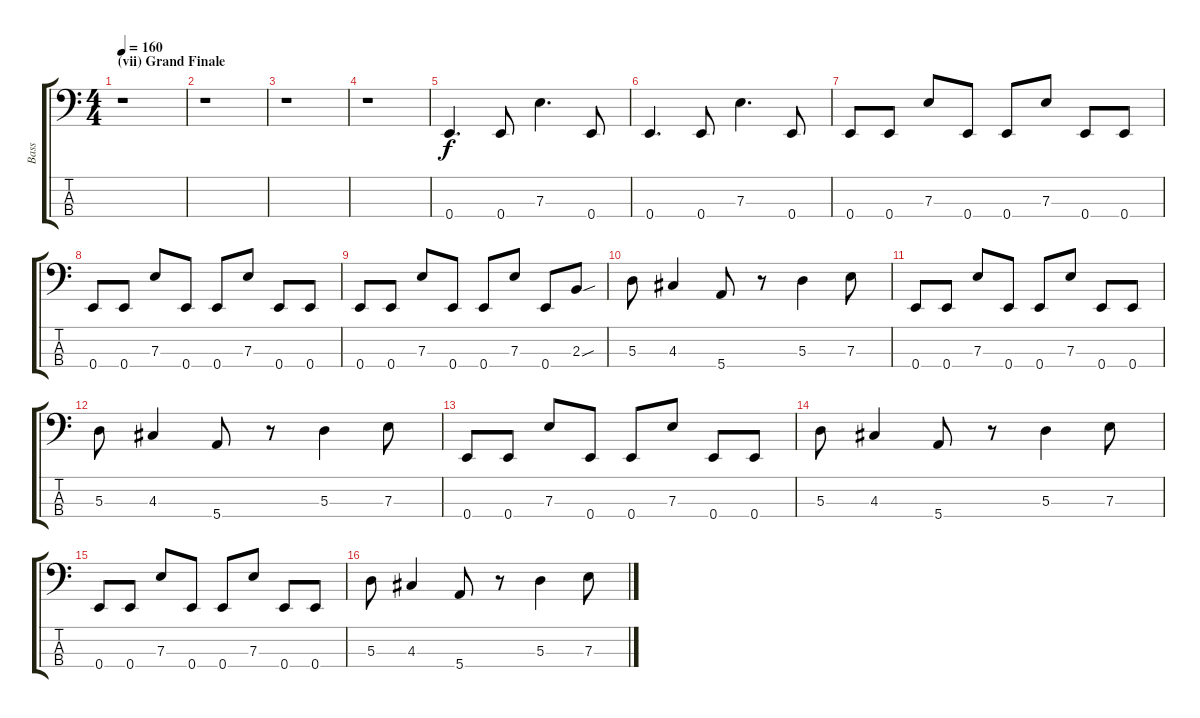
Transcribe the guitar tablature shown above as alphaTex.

\track ("Bass" "Bass") {instrument electricbassfinger}
\staff {score tabs}
\tuning (G2 D2 A1 E1) {hide}
\ts (4 4)
\section ("" "(vii) Grand Finale")
\tempo 160
\clef f4
\ks c
r.1{dy f} |
r.1 |
r.1 |
r.1 |
0.4.4{d} 0.4.8 7.3.4{d} 0.4.8 |
0.4.4{d} 0.4.8 7.3.4{d} 0.4.8 |
0.4.8 0.4.8 7.3.8 0.4.8 0.4.8 7.3.8 0.4.8 0.4.8 |
0.4.8 0.4.8 7.3.8 0.4.8 0.4.8 7.3.8 0.4.8 0.4.8 |
0.4.8 0.4.8 7.3.8 0.4.8 0.4.8 7.3.8 0.4.8 2.3{sou}.8 |
5.3.8 4.3.4 5.4.8 r.8 5.3.4 7.3.8 |
0.4.8 0.4.8 7.3.8 0.4.8 0.4.8 7.3.8 0.4.8 0.4.8 |
5.3.8 4.3.4 5.4.8 r.8 5.3.4 7.3.8 |
0.4.8 0.4.8 7.3.8 0.4.8 0.4.8 7.3.8 0.4.8 0.4.8 |
5.3.8 4.3.4 5.4.8 r.8 5.3.4 7.3.8 |
0.4.8 0.4.8 7.3.8 0.4.8 0.4.8 7.3.8 0.4.8 0.4.8 |
5.3.8 4.3.4 5.4.8 r.8 5.3.4 7.3.8
